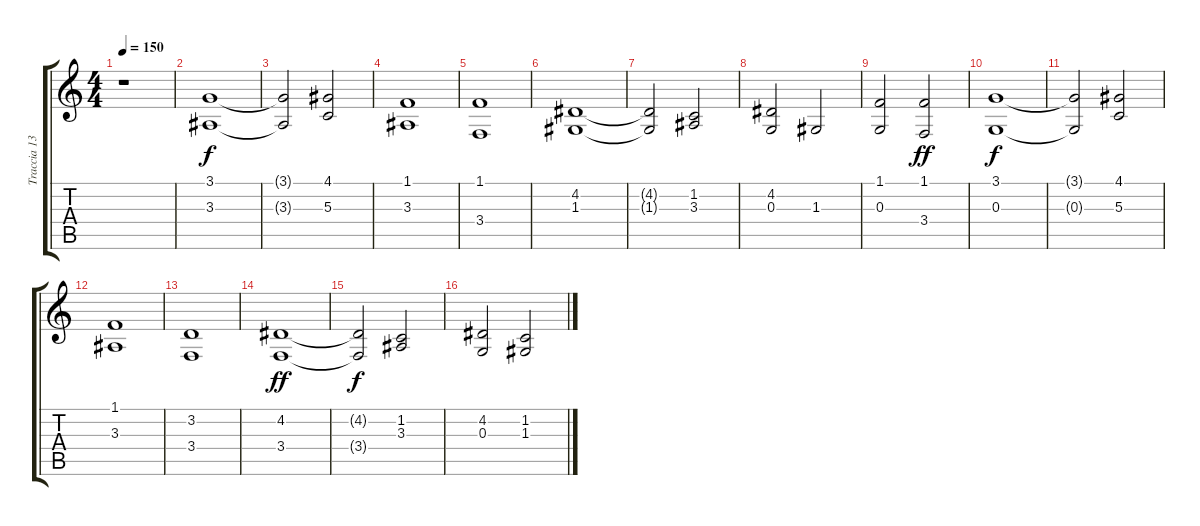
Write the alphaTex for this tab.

\track ("Traccia 13" "Traccia 13") {instrument orchestralharp}
\staff {score tabs}
\tuning (E4 B3 G3 D3 A2 E2) {hide}
\ts (4 4)
\tempo 150
\clef g2
\ks c
r.1{dy f} |
(3.1 3.3).1{volume 16 balance 5 instrument trombone} |
(3.1{t} 3.3{t}).2 (4.1 5.3).2 |
(1.1 3.3).1 |
(1.1 3.4).1 |
(4.2 1.3).1 |
(4.2{t} 1.3{t}).2 (1.2 3.3).2 |
(4.2 0.3).2 1.3.2 |
(1.1 0.3).2 (1.1 3.4).2{dy ff} |
(3.1 0.3).1{dy f} |
(3.1{t} 0.3{t}).2 (4.1 5.3).2 |
(1.1 3.3).1 |
(3.2 3.4).1 |
(4.2 3.4).1{dy ff} |
(4.2{t} 3.4{t}).2{dy f} (1.2 3.3).2 |
(4.2 0.3).2 (1.2 1.3).2
